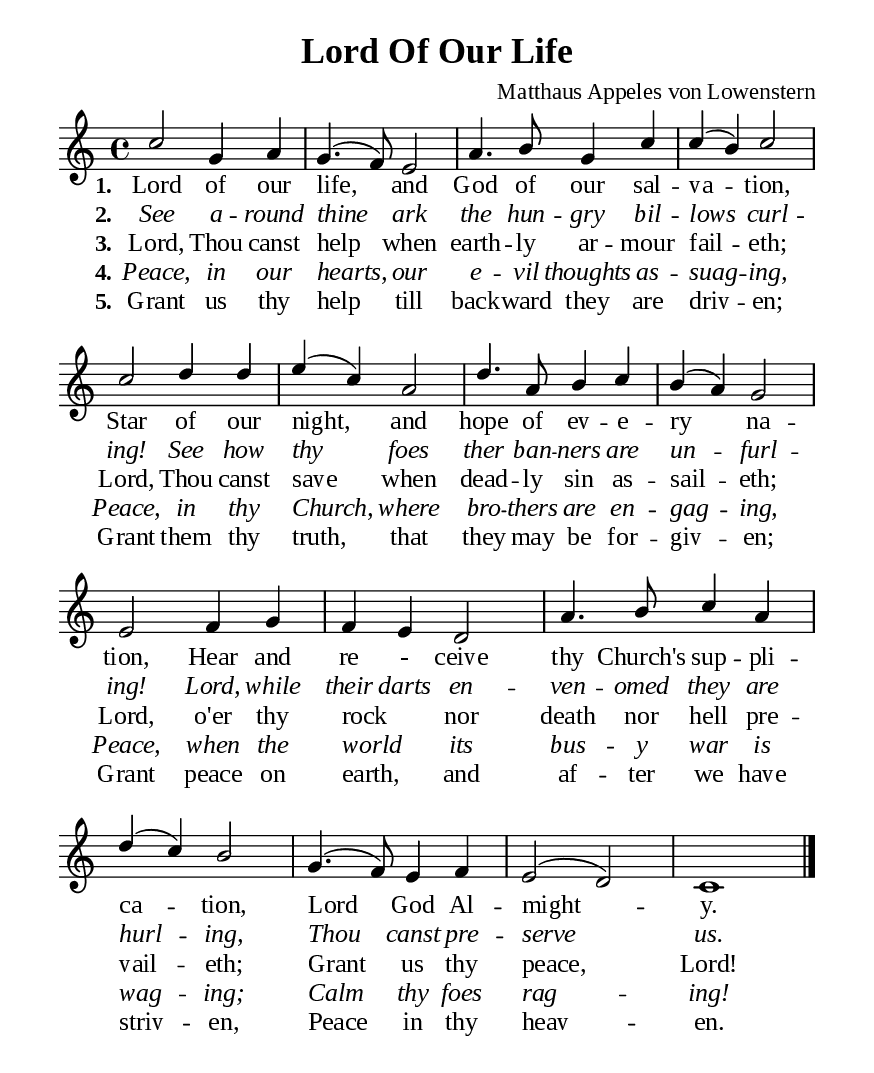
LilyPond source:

\version "2.18.2"

\header {
  title = "Lord Of Our Life"
  composer = "Matthaus Appeles von Lowenstern"
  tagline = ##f
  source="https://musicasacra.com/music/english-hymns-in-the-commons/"
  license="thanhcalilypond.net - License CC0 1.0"
}

global= {
  \key c \major
  \time 4/4
  \override Score.BarNumber.break-visibility = ##(#f #f #f)
}

\paper {
  #(set-paper-size "a5")
  top-margin = 10\mm
  bottom-margin = 5\mm
  left-margin = 10\mm
  right-margin = 10\mm
  indent = #0
  #(define fonts
	 (make-pango-font-tree "Liberation Serif"
	 		       "Liberation Serif"
			       "Liberation Serif"
			       (/ 20 20)))
  system-system-spacing = #'((basic-distance . 3) (padding . 3))
}

printItalic = \with {
  \override LyricText.font-shape = #'italic
}

% Verse music
musicVerseSoprano = \relative c' {
  c'2 g4 a |
  g4. (f8) e2 |
  a4. b8 g4 c |
  c (b) c2 |
  c2 d4 d |
  e (c) a2 |
  d4. a8 b4 c |
  b (a) g2 |
  e2 f4 g |
  f e d2 |
  a'4. b8 c4 a |
  d (c) b2 |
  g4. (f8) e4 f |
  e2 (d) |
  c1 \bar "|."
}

% Verse lyrics
verseOne = \lyricmode {
  \set stanza = #"1."
  Lord of our life, and God of our sal -- va -- tion,
  Star of our night, and hope of ev -- e -- ry na -- tion,
  Hear and re - ceive thy Church's sup -- pli -- ca -- tion,
  Lord God Al -- might -- y.
}

verseTwo = \lyricmode {
  \set stanza = #"2."
  See a -- round thine ark the hun -- gry bil -- lows curl -- ing!
  See how thy foes ther ban -- ners are un -- furl -- ing!
  Lord, while their darts en -- ven -- omed they are hurl -- ing,
  Thou canst pre -- serve us.
}

verseThree = \lyricmode {
  \set stanza = #"3."
  Lord, Thou canst help when earth -- ly ar -- mour fail -- eth;
  Lord, Thou canst save when dead -- ly sin as -- sail -- eth;
  Lord, o'er thy rock _ nor death nor hell pre -- vail -- eth;
  Grant us thy peace, Lord!
}

verseFour = \lyricmode {
  \set stanza = #"4."
  Peace, in our hearts, our e -- vil thoughts as -- suag -- ing,
  Peace, in thy Church, where bro -- thers are en -- gag -- ing,
  Peace, when the world _ its bus -- y war is wag -- ing;
  Calm thy foes rag -- ing!
}

verseFive = \lyricmode {
  \set stanza = #"5."
  Grant us thy help till back -- ward they are driv -- en;
  Grant them thy truth, that they may be for -- giv -- en;
  Grant peace on earth, _ and af -- ter we have striv -- en,
  Peace in thy heav -- en.
}

% Layout
\score {
    \new ChoirStaff <<
      \new Staff <<
        \clef "treble"
        \new Voice = "sopranos" { \global \stemUp \slurUp \musicVerseSoprano }
      >>
      \new Lyrics \lyricsto sopranos \verseOne
      \new Lyrics \printItalic \lyricsto sopranos \verseTwo
      \new Lyrics \lyricsto sopranos \verseThree
      \new Lyrics \printItalic \lyricsto sopranos \verseFour
      \new Lyrics \lyricsto sopranos \verseFive
    >>
}
